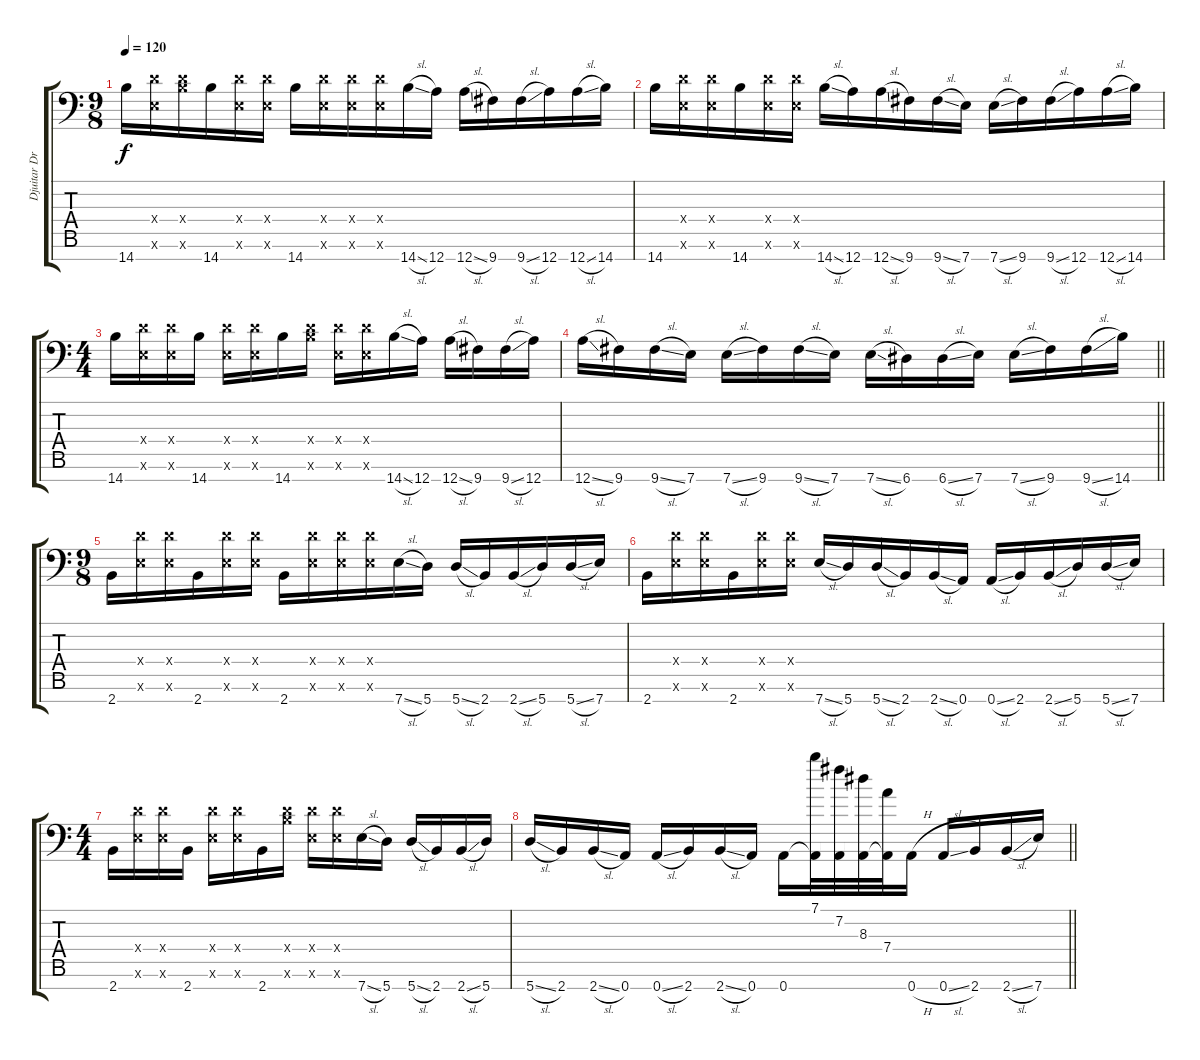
\track ("Djuitar Dropped A" "Djuitar Dr") {instrument distortionguitar}
\staff {score tabs}
\tuning (E4 B3 G3 D3 A2 E2 A1) {hide}
\ts (9 8)
\section ("" "")
\tempo 120
\clef f4
\ks c
14.7.16{dy f} (0.4{x} 0.6{x}).16 (0.4{x} 7.6{x}).16 14.7.16 (0.4{x} 0.6{x}).16 (0.4{x} 0.6{x}).16 14.7.16 (0.4{x} 0.6{x}).16 (0.4{x} 0.6{x}).16 (0.4{x} 0.6{x}).16 14.7{sl}.16 12.7.16 12.7{sl}.16 9.7.16 9.7{sl}.16 12.7.16 12.7{sl}.16 14.7.16 |
14.7.16 (0.4{x} 0.6{x}).16 (0.4{x} 0.6{x}).16 14.7.16 (0.4{x} 0.6{x}).16 (0.4{x} 0.6{x}).16 14.7{sl}.16 12.7.16 12.7{sl}.16 9.7.16 9.7{sl}.16 7.7.16 7.7{sl}.16 9.7.16 9.7{sl}.16 12.7.16 12.7{sl}.16 14.7.16 |
\ts (4 4)
14.7.16 (0.4{x} 0.6{x}).16 (0.4{x} 0.6{x}).16 14.7.16 (0.4{x} 0.6{x}).16 (0.4{x} 0.6{x}).16 14.7.16 (0.4{x} 7.6{x}).16 (0.4{x} 0.6{x}).16 (0.4{x} 0.6{x}).16 14.7{sl}.16 12.7.16 12.7{sl}.16 9.7.16 9.7{sl}.16 12.7.16 |
\barLineRight lightlight
12.7{sl}.16 9.7.16 9.7{sl}.16 7.7.16 7.7{sl}.16 9.7.16 9.7{sl}.16 7.7.16 7.7{sl}.16 6.7.16 6.7{sl}.16 7.7.16 7.7{sl}.16 9.7.16 9.7{sl}.16 14.7.16 |
\ts (9 8)
2.7.16{balance 8} (0.4{x} 0.6{x}).16 (0.4{x} 0.6{x}).16 2.7.16 (0.4{x} 0.6{x}).16 (0.4{x} 0.6{x}).16 2.7.16 (0.4{x} 0.6{x}).16 (0.4{x} 0.6{x}).16 (0.4{x} 0.6{x}).16 7.7{sl}.16 5.7.16 5.7{sl}.16 2.7.16 2.7{sl}.16 5.7.16 5.7{sl}.16 7.7.16 |
2.7.16 (0.4{x} 0.6{x}).16 (0.4{x} 0.6{x}).16 2.7.16 (0.4{x} 0.6{x}).16 (0.4{x} 0.6{x}).16 7.7{sl}.16 5.7.16 5.7{sl}.16 2.7.16 2.7{sl}.16 0.7.16 0.7{sl}.16 2.7.16 2.7{sl}.16 5.7.16 5.7{sl}.16 7.7.16 |
\ts (4 4)
2.7.16 (0.4{x} 0.6{x}).16 (0.4{x} 0.6{x}).16 2.7.16 (0.4{x} 0.6{x}).16 (0.4{x} 0.6{x}).16 2.7.16 (0.4{x} 7.6{x}).16 (0.4{x} 0.6{x}).16 (0.4{x} 0.6{x}).16 7.7{sl}.16 5.7.16 5.7{sl}.16 2.7.16 2.7{sl}.16 5.7.16 |
\barLineRight lightlight
5.7{sl}.16 2.7.16 2.7{sl}.16 0.7.16 0.7{sl}.16 2.7.16 2.7{sl}.16 0.7.16 0.7.16 (7.1 0.7{t}).32 (7.2 0.7{t}).32 (8.3 0.7{t}).32 (7.4 0.7{t}).32 0.7{h}.16 0.7{sl}.16 2.7.16 2.7{sl}.16 7.7.16
